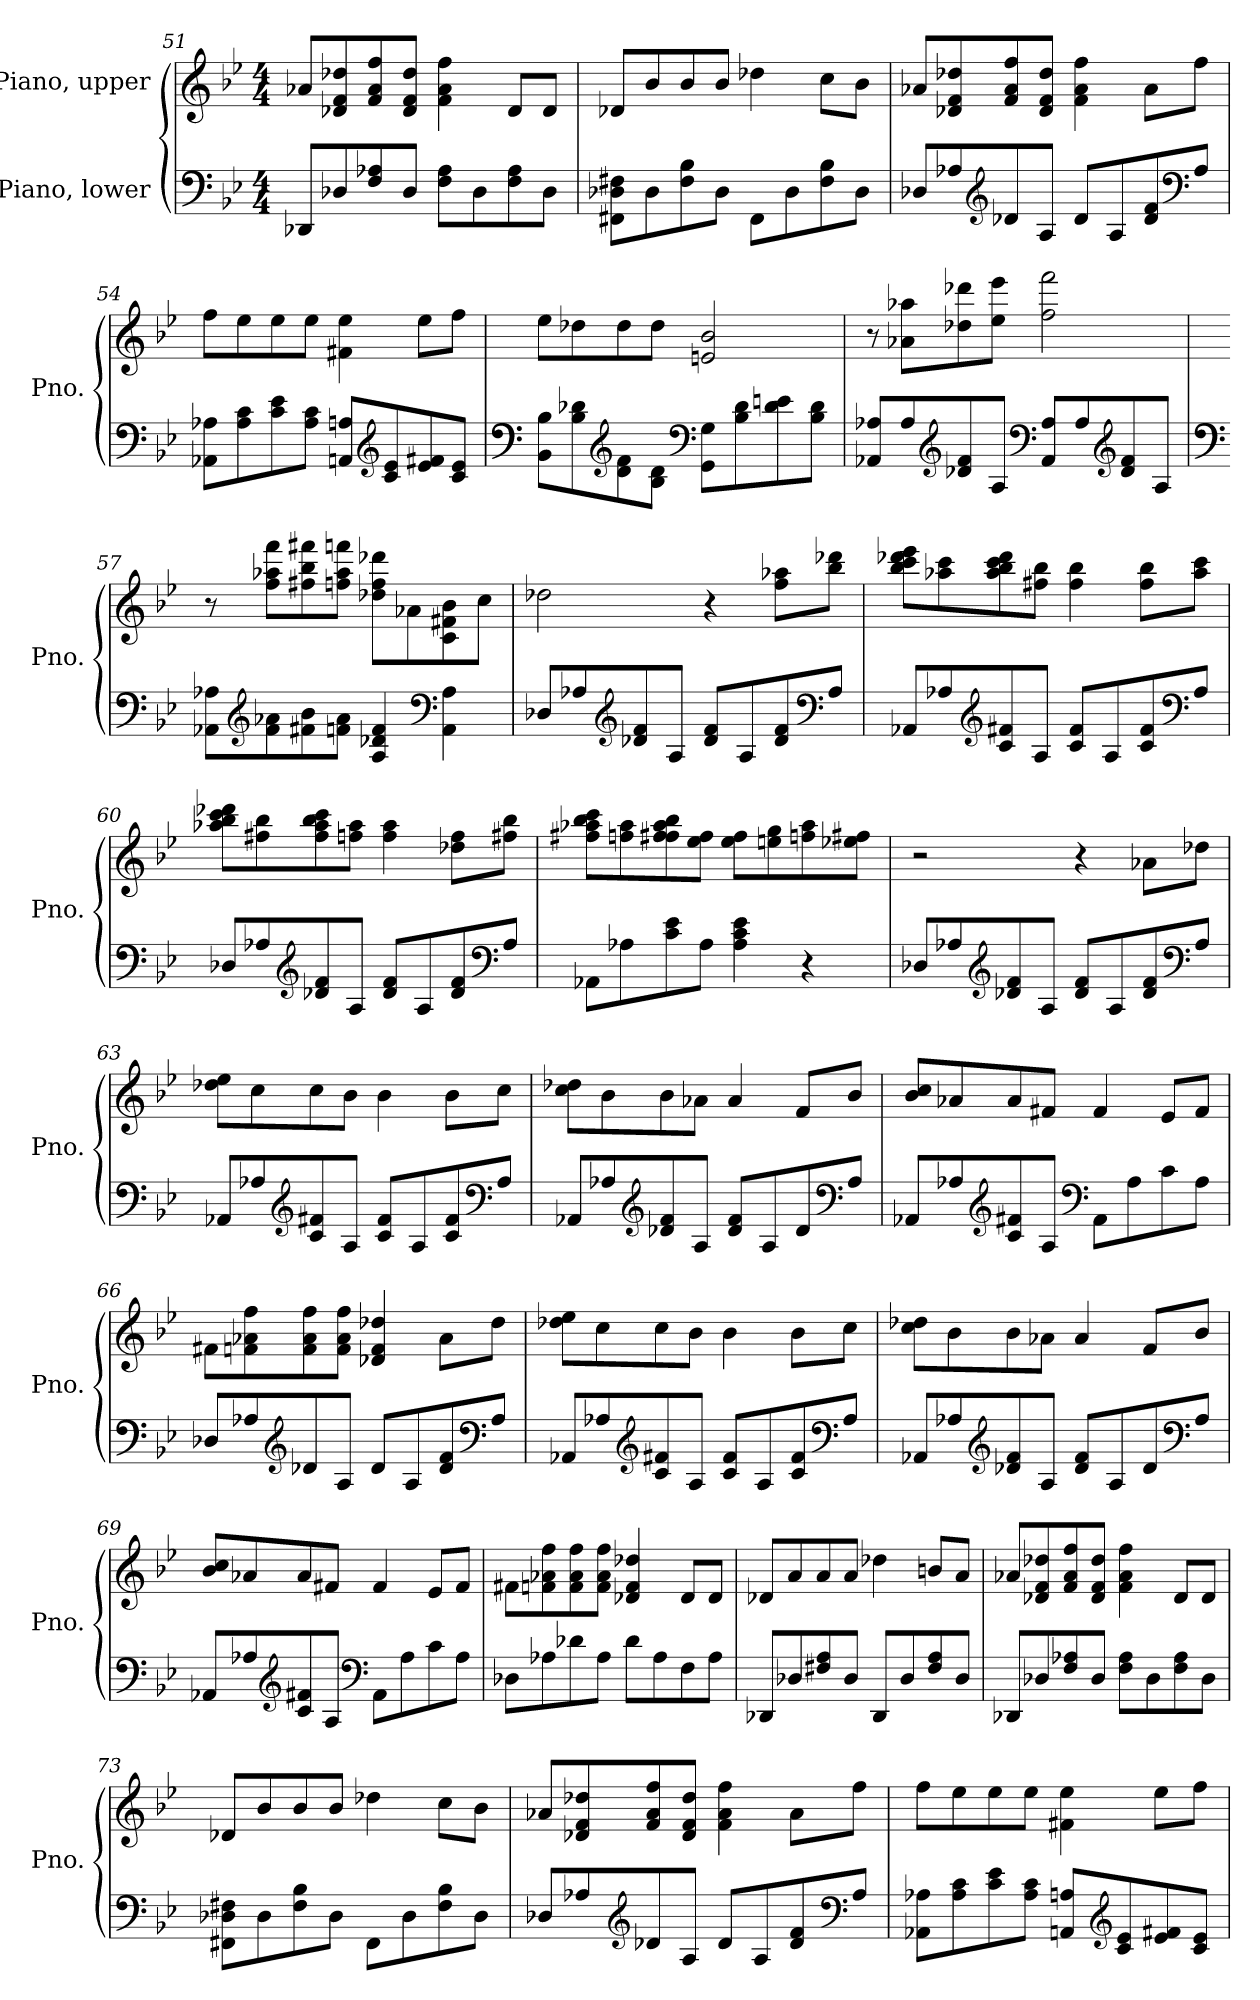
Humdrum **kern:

**kern	**kern
*part2	*part1
*staff2	*staff1
*I"Piano, lower	*I"Piano, upper
*I'Pno.	*I'Pno.
*clefF4	*clefG2
*k[b-e-]	*k[b-e-]
*M4/4	*M4/4
=51	=51
8DD-X/L	8a-X/L
8D-X/	8d-X/ 8f/ 8dd-X/
8F/ 8A-X/	8f/ 8a-/ 8ff/
8D-/J	8d-/ 8f/ 8dd-/J
8F\ 8A-\L	4f\ 4a-\ 4ff\
8D-\	.
8F\ 8A-\	8d-/L
8D-\J	8d-/J
=52	=52
8FF#X\ 8D-X\ 8F#X\L	8d-X/L
8D-\	8b-/
8F#\ 8B-\	8b-/
8D-\J	8b-/J
8FF#\L	4dd-X\
8D-\	.
8F#\ 8B-\	8cc\L
8D-\J	8b-\J
!!LO:LB:g=z
=53	=53
8D-X/L	8a-X/L
8A-X/	8d-X/ 8f/ 8dd-X/
*clefG2	*
8d-X/	8f/ 8a-/ 8ff/
8A-/J	8d-/ 8f/ 8dd-/J
8d-/L	4f\ 4a-\ 4ff\
8A-/	.
8d-/ 8f/	8a-\L
*clefF4	*
8A-/J	8ff\J
=54	=54
8AA-X\ 8A-X\L	8ff\L
8A-\ 8c\	8ee-\
8c\ 8e-\	8ee-\
8A-\ 8c\J	8ee-\J
8AAn/ 8An/L	4f#X\ 4ee-\
*clefG2	*
8c/ 8e-/	.
8e-/ 8f#X/	8ee-\L
8c/ 8e-/J	8ff\J
=55	=55
*clefF4	*
8BB-\ 8B-\L	8ee-\L
8B-\ 8d-X\	8dd-X\
*clefG2	*
8d-\ 8f\	8dd-\
8B-\ 8d-\J	8dd-\J
*clefF4	*
8GG\ 8G\L	2en/ 2b-/
8B-\ 8d-\	.
8d-\ 8en\	.
8B-\ 8d-\J	.
!!LO:LB:g=z
=56	=56
8AA-X/ 8A-X/L	8r
8A-/	8a-X\ 8aa-X\L
*clefG2	*
8d-X/ 8f/	8dd-X\ 8ddd-X\
8A-/J	8ee-\ 8eee-\J
*clefF4	*
8AA-/ 8A-/L	2ff\ 2fff\
8A-/	.
*clefG2	*
8d-/ 8f/	.
8A-/J	.
=57	=57
*clefF4	*
8AA-X\ 8A-X\L	8r
*clefG2	*
8f\ 8a-X\	8ff\ 8aa-X\ 8fff\L
8f#X\ 8b-\	8ff#X\ 8bb-\ 8fff#X\
8fn\ 8a-\J	8ffn\ 8aa-\ 8fffn\J
4A-/ 4d-X/ 4f/	8dd-X\ 8ff\ 8ddd-X\L
.	8a-X\
*clefF4	*
4AA-\ 4A-\	8c\ 8f#X\ 8b-\
.	8cc\J
!!LO:LB:g=z
=58	=58
8D-X/L	2dd-X\
8A-X/	.
*clefG2	*
8d-X/ 8f/	.
8A-/J	.
8d-/ 8f/L	4r
8A-/	.
8d-/ 8f/	8ff\ 8aa-X\L
*clefF4	*
8A-/J	8bb-\ 8ddd-X\J
=59	=59
8AA-X/L	8bb-\ 8ccc\ 8ddd-X\ 8eee-\L
8A-X/	8aa-X\ 8ccc\
*clefG2	*
8c/ 8f#X/	8aa-\ 8bb-\ 8ccc\ 8ddd-\
8A-/J	8ff#X\ 8bb-\J
8c/ 8f#/L	4ff#\ 4bb-\
8A-/	.
8c/ 8f#/	8ff#\ 8bb-\L
*clefF4	*
8A-/J	8aa-\ 8ccc\J
!!LO:LB:g=z
=60	=60
8D-X/L	8aa-X\ 8bb-\ 8ccc\ 8ddd-X\L
8A-X/	8ff#X\ 8bb-\
*clefG2	*
8d-X/ 8f/	8ff#\ 8aa-\ 8bb-\ 8ccc\
8A-/J	8ffn\ 8aa-\J
8d-/ 8f/L	4ff\ 4aa-\
8A-/	.
8d-/ 8f/	8dd-X\ 8ff\L
*clefF4	*
8A-/J	8ff#X\ 8bb-\J
=61	=61
8AA-X\L	8ff#X\ 8aa-X\ 8bb-\ 8ccc\L
8A-X\	8ffn\ 8aa-\
8c\ 8e-\	8ff\ 8ff#X\ 8aa-\ 8bb-\
8A-\J	8ee-\ 8ff#\J
4A-\ 4c\ 4e-\	8ee-\ 8ff#\L
.	8een\ 8gg\
4r	8ffn\ 8aa-\
.	8ee-X\ 8ff#X\J
!!LO:PB:g=z
=62	=62
8D-X/L	2r
8A-X/	.
*clefG2	*
8d-X/ 8f/	.
8A-/J	.
8d-/ 8f/L	4r
8A-/	.
8d-/ 8f/	8a-X\L
*clefF4	*
8A-/J	8dd-X\J
=63	=63
8AA-X/L	8dd-X\ 8ee-\L
8A-X/	8cc\
*clefG2	*
8c/ 8f#X/	8cc\
8A-/J	8b-\J
8c/ 8f#/L	4b-\
8A-/	.
8c/ 8f#/	8b-\L
*clefF4	*
8A-/J	8cc\J
!!LO:LB:g=z
=64	=64
8AA-X/L	8cc\ 8dd-X\L
8A-X/	8b-\
*clefG2	*
8d-X/ 8f/	8b-\
8A-/J	8a-X\J
8d-/ 8f/L	4a-/
8A-/	.
8d-/	8f/L
*clefF4	*
8A-/J	8b-/J
=65	=65
8AA-X/L	8b-/ 8cc/L
8A-X/	8a-X/
*clefG2	*
8c/ 8f#X/	8a-/
8A-/J	8f#X/J
*clefF4	*
8AA-\L	4f#/
8A-\	.
8c\	8e-/L
8A-\J	8f#/J
!!LO:LB:g=z
=66	=66
8D-X/L	8f#X\L
8A-X/	8fn\ 8a-X\ 8ff\
*clefG2	*
8d-X/	8f\ 8a-\ 8ff\
8A-/J	8f\ 8a-\ 8ff\J
8d-/L	4d-X/ 4f/ 4dd-X/
8A-/	.
8d-/ 8f/	8a-\L
*clefF4	*
8A-/J	8dd-\J
=67	=67
8AA-X/L	8dd-X\ 8ee-\L
8A-X/	8cc\
*clefG2	*
8c/ 8f#X/	8cc\
8A-/J	8b-\J
8c/ 8f#/L	4b-\
8A-/	.
8c/ 8f#/	8b-\L
*clefF4	*
8A-/J	8cc\J
!!LO:LB:g=z
=68	=68
8AA-X/L	8cc\ 8dd-X\L
8A-X/	8b-\
*clefG2	*
8d-X/ 8f/	8b-\
8A-/J	8a-X\J
8d-/ 8f/L	4a-/
8A-/	.
8d-/	8f/L
*clefF4	*
8A-/J	8b-/J
=69	=69
8AA-X/L	8b-/ 8cc/L
8A-X/	8a-X/
*clefG2	*
8c/ 8f#X/	8a-/
8A-/J	8f#X/J
*clefF4	*
8AA-\L	4f#/
8A-\	.
8c\	8e-/L
8A-\J	8f#/J
=70	=70
8D-X\L	8f#X\L
8A-X\	8fn\ 8a-X\ 8ff\
8d-X\	8f\ 8a-\ 8ff\
8A-\J	8f\ 8a-\ 8ff\J
8d-\L	4d-X/ 4f/ 4dd-X/
8A-\	.
8F\	8d-/L
8A-\J	8d-/J
!!LO:LB:g=z
=71	=71
8DD-X/L	8d-X/L
8D-X/	8a/
8F#X/ 8A/	8a/
8D-/J	8a/J
8DD-/L	4dd-X\
8D-/	.
8F#/ 8A/	8bn/L
8D-/J	8a/J
=72	=72
8DD-X/L	8a-X/L
8D-X/	8d-X/ 8f/ 8dd-X/
8F/ 8A-X/	8f/ 8a-/ 8ff/
8D-/J	8d-/ 8f/ 8dd-/J
8F\ 8A-\L	4f\ 4a-\ 4ff\
8D-\	.
8F\ 8A-\	8d-/L
8D-\J	8d-/J
=73	=73
8FF#X\ 8D-X\ 8F#X\L	8d-X/L
8D-\	8b-/
8F#\ 8B-\	8b-/
8D-\J	8b-/J
8FF#\L	4dd-X\
8D-\	.
8F#\ 8B-\	8cc\L
8D-\J	8b-\J
!!LO:LB:g=z
=74	=74
8D-X/L	8a-X/L
8A-X/	8d-X/ 8f/ 8dd-X/
*clefG2	*
8d-X/	8f/ 8a-/ 8ff/
8A-/J	8d-/ 8f/ 8dd-/J
8d-/L	4f\ 4a-\ 4ff\
8A-/	.
8d-/ 8f/	8a-\L
*clefF4	*
8A-/J	8ff\J
=75	=75
8AA-X\ 8A-X\L	8ff\L
8A-\ 8c\	8ee-\
8c\ 8e-\	8ee-\
8A-\ 8c\J	8ee-\J
8AAn/ 8An/L	4f#X\ 4ee-\
*clefG2	*
8c/ 8e-/	.
8e-/ 8f#X/	8ee-\L
8c/ 8e-/J	8ff\J
=	=
*-	*-
